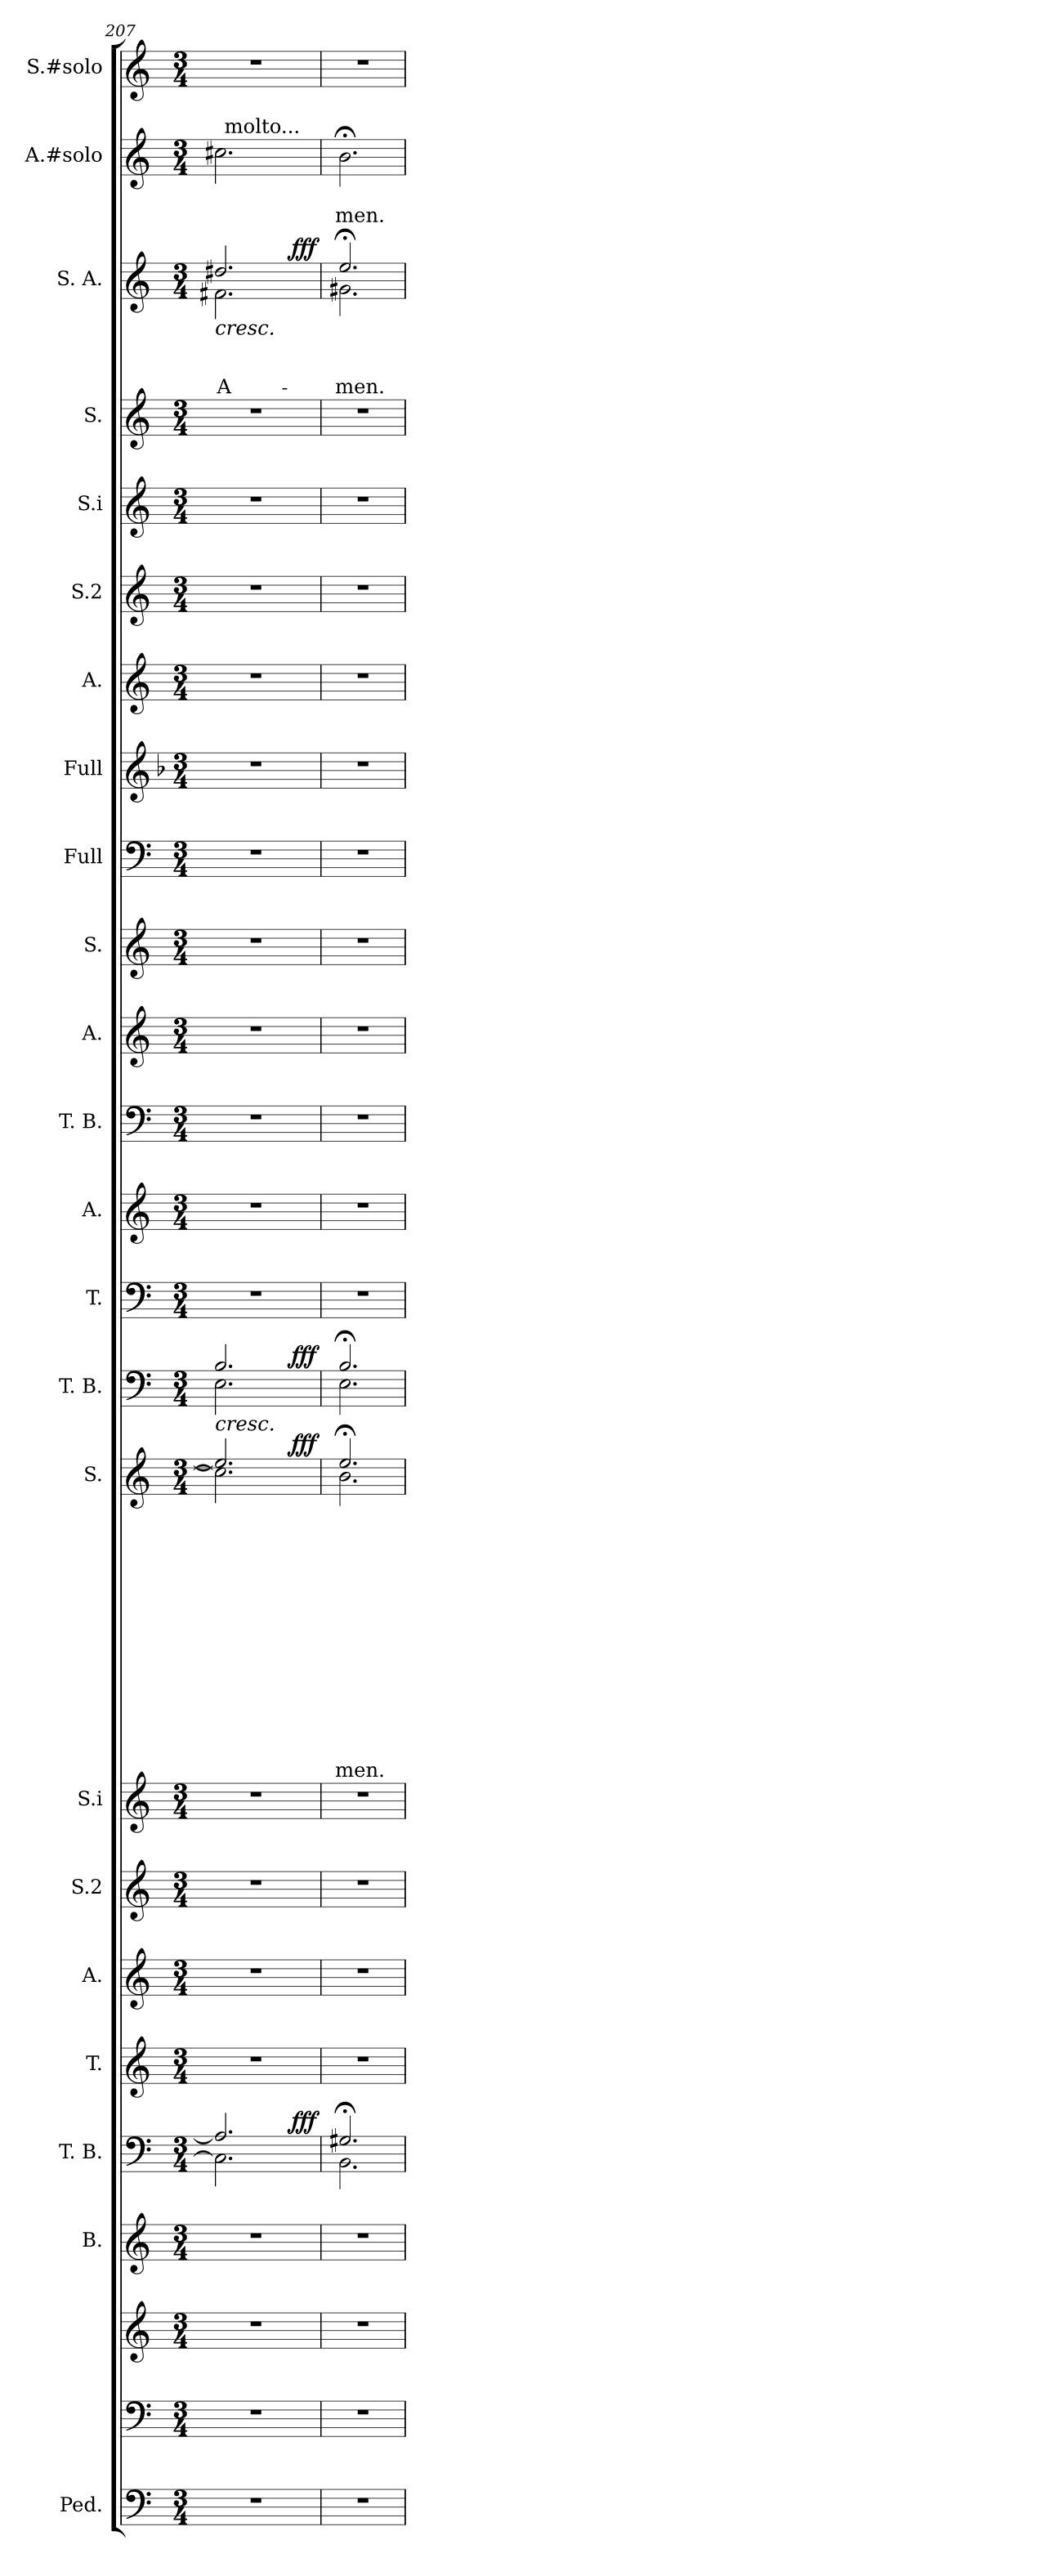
**kern	**kern	**kern	**kern	**kern	**dynam	**kern	**kern	**kern	**kern	**kern	**text	**text	**text	**text	**text	**text	**text	**text	**text	**text	**text	**text	**text	**text	**dynam	**kern	**dynam	**kern	**kern	**kern	**kern	**kern	**kern	**kern	**kern	**kern	**kern	**kern	**kern	**text	**text	**text	**dynam	**kern	**text	**text	**kern
*part25	*part24	*part23	*part22	*part21	*part21	*part20	*part19	*part18	*part17	*part16	*part16	*part16	*part16	*part16	*part16	*part16	*part16	*part16	*part16	*part16	*part16	*part16	*part16	*part16	*part16	*part15	*part15	*part14	*part13	*part12	*part11	*part10	*part9	*part8	*part7	*part6	*part5	*part4	*part3	*part3	*part3	*part3	*part3	*part2	*part2	*part2	*part1
*staff25	*staff24	*staff23	*staff22	*staff21	*staff21	*staff20	*staff19	*staff18	*staff17	*staff16	*staff16	*staff16	*staff16	*staff16	*staff16	*staff16	*staff16	*staff16	*staff16	*staff16	*staff16	*staff16	*staff16	*staff16	*staff16	*staff15	*staff15	*staff14	*staff13	*staff12	*staff11	*staff10	*staff9	*staff8	*staff7	*staff6	*staff5	*staff4	*staff3	*staff3	*staff3	*staff3	*staff3	*staff2	*staff2	*staff2	*staff1
*I"Ped.	*	*	*I"B.	*I"T. B.	*	*I"T.	*I"A.	*I"S.2	*I"S.i	*I"S.	*	*	*	*	*	*	*	*	*	*	*	*	*	*	*	*I"T. B.	*	*I"T.	*I"A.	*I"T. B.	*I"A.	*I"S.	*I"Full	*I"Full	*I"A.	*I"S.2	*I"S.i	*I"S.	*I"S. A.	*	*	*	*	*I"A.#solo	*	*	*I"S.#solo
*I'Ped.	*	*	*	*I'T. B.	*	*I'T.	*I'A.	*I'S.2	*I'S.i	*I'S.	*	*	*	*	*	*	*	*	*	*	*	*	*	*	*	*I'T. B.	*	*I'T.	*	*I'T. B.	*I'A.	*I'S.	*	*	*I'A.	*I'S.2	*I'S.i	*I'S.	*I'S. A.	*	*	*	*	*I'A.#solo	*	*	*I'S.#solo
*clefF4	*clefF4	*clefG2	*clefG2	*clefF4	*	*clefG2	*clefG2	*clefG2	*clefG2	*clefG2	*	*	*	*	*	*	*	*	*	*	*	*	*	*	*	*clefF4	*	*clefF4	*clefG2	*clefF4	*clefG2	*clefG2	*clefF4	*clefG2	*clefG2	*clefG2	*clefG2	*clefG2	*clefG2	*	*	*	*	*clefG2	*	*	*clefG2
*	*	*	*	*	*	*	*	*	*	*	*	*	*	*	*	*	*	*	*	*	*	*	*	*	*	*	*	*	*	*	*	*	*	*ITrd3c5	*	*	*	*	*	*	*	*	*	*	*	*	*
*k[]	*k[]	*k[]	*k[]	*k[]	*	*k[]	*k[]	*k[]	*k[]	*k[]	*	*	*	*	*	*	*	*	*	*	*	*	*	*	*	*k[]	*	*k[]	*k[]	*k[]	*k[]	*k[]	*k[]	*k[]	*k[]	*k[]	*k[]	*k[]	*k[]	*	*	*	*	*k[]	*	*	*k[]
*C:	*C:	*C:	*C:	*C:	*	*C:	*C:	*C:	*C:	*C:	*	*	*	*	*	*	*	*	*	*	*	*	*	*	*	*C:	*	*C:	*C:	*C:	*C:	*C:	*C:	*C:	*C:	*C:	*C:	*C:	*C:	*	*	*	*	*C:	*	*	*C:
*M3/4	*M3/4	*M3/4	*M3/4	*M3/4	*	*M3/4	*M3/4	*M3/4	*M3/4	*M3/4	*	*	*	*	*	*	*	*	*	*	*	*	*	*	*	*M3/4	*	*M3/4	*M3/4	*M3/4	*M3/4	*M3/4	*M3/4	*M3/4	*M3/4	*M3/4	*M3/4	*M3/4	*M3/4	*	*	*	*	*M3/4	*	*	*M3/4
=207	=207	=207	=207	=207	=207	=207	=207	=207	=207	=207	=207	=207	=207	=207	=207	=207	=207	=207	=207	=207	=207	=207	=207	=207	=207	=207	=207	=207	=207	=207	=207	=207	=207	=207	=207	=207	=207	=207	=207	=207	=207	=207	=207	=207	=207	=207	=207
*	*	*	*	*^	*	*	*	*	*	*^	*	*	*	*	*	*	*	*	*	*	*	*	*	*	*	*	*	*	*	*	*	*	*	*	*	*	*	*	*	*	*	*	*	*	*	*	*
!	!	!	!	!	!	!	!	!	!	!	!	!	!	!	!	!	!	!	!	!	!	!	!	!	!	!	!	!	!LO:HP:b	!	!	!	!	!	!	!	!	!	!	!	!	!	!	!LO:LY:b	!LO:HP:b	!	!	!	!
*	*	*	*	*	*^	*	*	*	*	*	*	*^	*	*	*	*	*	*	*	*	*	*	*	*	*	*	*	*^	*	*	*	*	*	*	*	*	*	*	*	*	*^	*	*	*	*	*^	*	*	*
*	*	*	*	*	*	*	*	*	*	*	*	*	*	*	*	*	*	*	*	*	*	*	*	*	*	*	*	*	*	*	*^	*	*	*	*	*	*	*	*	*	*	*	*	*	*^	*	*	*	*	*	*	*	*	*
2.r	2.r	2.r	2.r	2.A/]	2.C#\]	2ryy	.	2.r	2.r	2.r	2.r	2.ee/]	2.cc#\]	2ryy	.	.	.	.	.	.	.	.	.	.	.	.	.	.	.	2.B/	2.E\	2ryy	<	2.r	2.r	2.r	2.r	2.r	2.r	2.r	2.r	2.r	2.r	2.r	2.dd#X/	2.f#X\	2ryy	.	.	A-	<	2.cc#X\	32ryy	.	.	2.r
!	!	!	!	!	!	!	!	!	!	!	!	!	!	!	!	!	!	!	!	!	!	!	!	!	!	!	!	!	!	!	!	!	!	!	!	!	!	!	!	!	!	!	!	!	!	!	!	!	!	!	!	!	!LO:TX:a:t=molto...	!	!	!
.	.	.	.	.	.	.	.	.	.	.	.	.	.	.	.	.	.	.	.	.	.	.	.	.	.	.	.	.	.	.	.	.	.	.	.	.	.	.	.	.	.	.	.	.	.	.	.	.	.	.	.	.	2ryy	.	.	.
.	.	.	.	.	.	16ryy	.	.	.	.	.	.	.	16ryy	.	.	.	.	.	.	.	.	.	.	.	.	.	.	.	.	.	16ryy	.	.	.	.	.	.	.	.	.	.	.	.	.	.	16ryy	.	.	.	.	.	.	.	.	.
.	.	.	.	.	.	.	.	.	.	.	.	.	.	.	.	.	.	.	.	.	.	.	.	.	.	.	.	.	.	.	.	.	.	.	.	.	.	.	.	.	.	.	.	.	.	.	.	.	.	.	.	.	8..ryy	.	.	.
!	!	!	!	!	!	!	!LO:DY:a	!	!	!	!	!	!	!	!	!	!	!	!	!	!	!	!	!	!	!	!	!	!LO:DY:a	!	!	!	!LO:DY:a	!	!	!	!	!	!	!	!	!	!	!	!	!	!	!	!	!	!LO:DY:a	!	!	!	!	!
.	.	.	.	.	.	8.ryy	fff	.	.	.	.	.	.	8.ryy	.	.	.	.	.	.	.	.	.	.	.	.	.	.	fff	.	.	8.ryy	fff	.	.	.	.	.	.	.	.	.	.	.	.	.	8.ryy	.	.	.	fff	.	.	.	.	.
.	.	.	.	.	.	.	.	.	.	.	.	.	.	.	.	.	.	.	.	.	.	.	.	.	.	.	.	.	.	.	.	.	[	.	.	.	.	.	.	.	.	.	.	.	.	.	.	.	.	.	[	.	.	.	.	.
=208	=208	=208	=208	=208	=208	=208	=208	=208	=208	=208	=208	=208	=208	=208	=208	=208	=208	=208	=208	=208	=208	=208	=208	=208	=208	=208	=208	=208	=208	=208	=208	=208	=208	=208	=208	=208	=208	=208	=208	=208	=208	=208	=208	=208	=208	=208	=208	=208	=208	=208	=208	=208	=208	=208	=208	=208
!	!	!	!	!	!	!	!	!	!	!	!	!	!	!	!	!	!	!	!	!	!	!	!	!	!	!	!	!LO:LY:b	!	!	!	!	!	!	!	!	!	!	!	!	!	!	!	!	!	!	!	!	!	!LO:LY:b	!	!	!	!	!LO:LY:b	!
*	*	*	*	*	*	*	*	*	*	*	*	*	*v	*v	*	*	*	*	*	*	*	*	*	*	*	*	*	*	*	*	*	*	*	*	*	*	*	*	*	*	*	*	*	*	*	*v	*v	*	*	*	*	*v	*v	*	*	*
*	*	*	*	*	*v	*v	*	*	*	*	*	*	*	*	*	*	*	*	*	*	*	*	*	*	*	*	*	*	*	*v	*v	*	*	*	*	*	*	*	*	*	*	*	*	*	*	*	*	*	*	*	*	*	*
2.r	2.r	2.r	2.r	2.G#X;</	2.BB\	.	2.r	2.r	2.r	2.r	2.ee;</	2.b\	.	.	.	.	.	.	.	.	.	.	.	.	.	-men.	.	2.B;</	2.E\	.	2.r	2.r	2.r	2.r	2.r	2.r	2.r	2.r	2.r	2.r	2.r	2.ee;</	2.g#X\	.	.	-men.	.	2.b;<\	.	-men.	2.r
*	*	*	*	*	*	*	*	*	*	*	*v	*v	*	*	*	*	*	*	*	*	*	*	*	*	*	*	*	*	*	*	*	*	*	*	*	*	*	*	*	*	*	*v	*v	*	*	*	*	*	*	*	*
*	*	*	*	*v	*v	*	*	*	*	*	*	*	*	*	*	*	*	*	*	*	*	*	*	*	*	*	*v	*v	*	*	*	*	*	*	*	*	*	*	*	*	*	*	*	*	*	*	*	*	*
=!	=!	=!	=!	=!	=!	=!	=!	=!	=!	=!	=!	=!	=!	=!	=!	=!	=!	=!	=!	=!	=!	=!	=!	=!	=!	=!	=!	=!	=!	=!	=!	=!	=!	=!	=!	=!	=!	=!	=!	=!	=!	=!	=!	=!	=!	=!	=!
*-	*-	*-	*-	*-	*-	*-	*-	*-	*-	*-	*-	*-	*-	*-	*-	*-	*-	*-	*-	*-	*-	*-	*-	*-	*-	*-	*-	*-	*-	*-	*-	*-	*-	*-	*-	*-	*-	*-	*-	*-	*-	*-	*-	*-	*-	*-	*-
